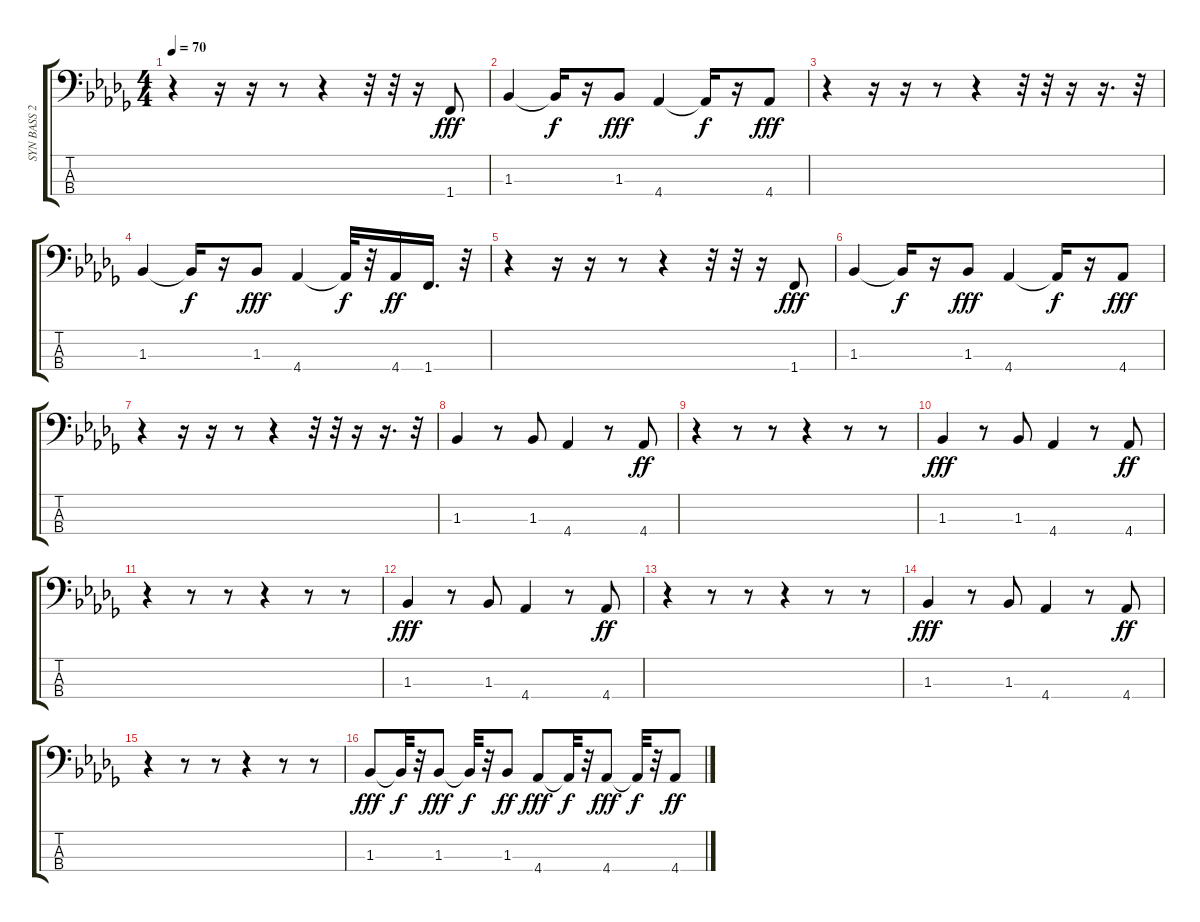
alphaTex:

\track ("SYN BASS 2" "SYN BASS 2") {instrument synthbass2}
\staff {score tabs}
\tuning (G2 D2 A1 E1) {hide}
\ts (4 4)
\tempo 70
\clef f4
\ks bbminor
r.4{dy ff} r.16 r.16 r.8 r.4 r.32 r.32 r.16 1.4.8{dy fff} |
1.3.4 1.3{t}.16{dy f} r.16 1.3.8{dy fff} 4.4.4 4.4{t}.16{dy f} r.16 4.4.8{dy fff} |
r.4 r.16 r.16 r.8 r.4 r.32 r.32 r.16 r.16{d} r.32 |
1.3.4 1.3{t}.16{dy f} r.16 1.3.8{dy fff} 4.4.4 4.4{t}.32{dy f} r.32 4.4.16{dy ff} 1.4.16{d} r.32 |
r.4 r.16 r.16 r.8 r.4 r.32 r.32 r.16 1.4.8{dy fff} |
1.3.4 1.3{t}.16{dy f} r.16 1.3.8{dy fff} 4.4.4 4.4{t}.16{dy f} r.16 4.4.8{dy fff} |
r.4 r.16 r.16 r.8 r.4 r.32 r.32 r.16 r.16{d} r.32 |
1.3.4 r.8 1.3.8 4.4.4 r.8 4.4.8{dy ff} |
r.4 r.8 r.8 r.4 r.8 r.8 |
1.3.4{dy fff} r.8 1.3.8 4.4.4 r.8 4.4.8{dy ff} |
r.4 r.8 r.8 r.4 r.8 r.8 |
1.3.4{dy fff} r.8 1.3.8 4.4.4 r.8 4.4.8{dy ff} |
r.4 r.8 r.8 r.4 r.8 r.8 |
1.3.4{dy fff} r.8 1.3.8 4.4.4 r.8 4.4.8{dy ff} |
r.4 r.8 r.8 r.4 r.8 r.8 |
1.3.8{dy fff} 1.3{t}.32{dy f} r.32 1.3.8{dy fff} 1.3{t}.32{dy f} r.32 1.3.8{dy ff} 4.4.8{dy fff} 4.4{t}.32{dy f} r.32 4.4.8{dy fff} 4.4{t}.32{dy f} r.32 4.4.8{dy ff}
